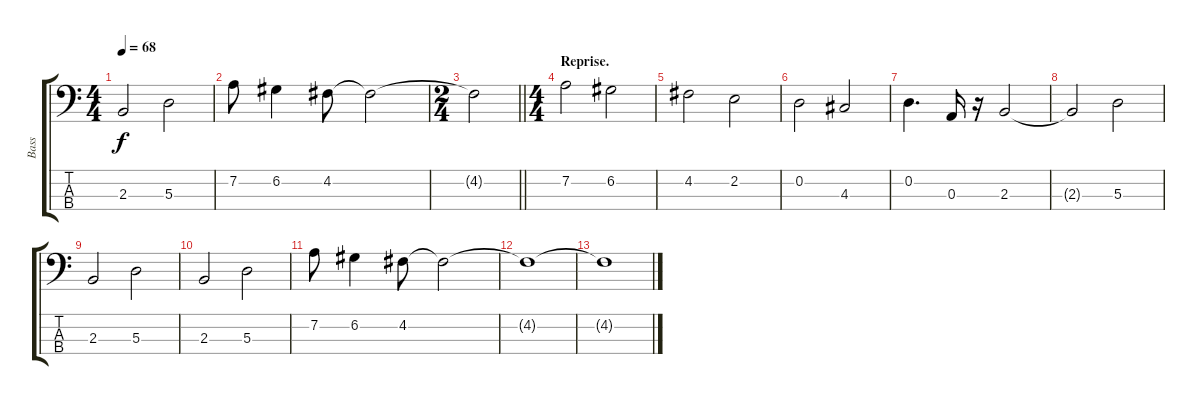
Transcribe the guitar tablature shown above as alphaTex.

\track ("Bass" "Bass") {instrument electricbassfinger}
\staff {score tabs}
\tuning (G2 D2 A1 E1) {hide}
\ts (4 4)
\tempo 68
\clef f4
\ks c
2.3.2{dy f} 5.3.2 |
7.2.8 6.2.4 4.2.8 4.2{t}.2 |
\ts (2 4)
\barLineRight lightlight
4.2{t}.2 |
\ts (4 4)
\section ("" "Reprise.")
7.2.2 6.2.2 |
4.2.2 2.2.2 |
0.2.2 4.3.2 |
0.2.4{d} 0.3.16 r.16 2.3.2 |
2.3{t}.2 5.3.2 |
2.3.2 5.3.2 |
2.3.2 5.3.2 |
7.2.8 6.2.4 4.2.8 4.2{t}.2 |
4.2{t}.1 |
4.2{t}.1
